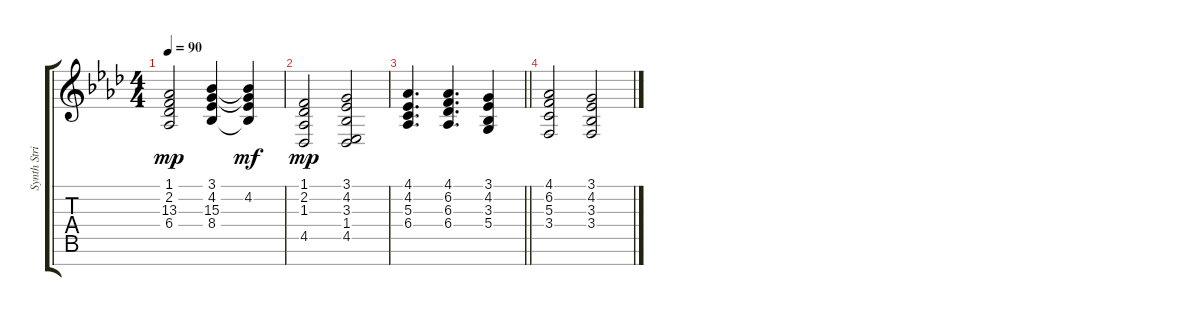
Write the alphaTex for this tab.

\track ("Synth Strings" "Synth Stri") {instrument pad8sweep}
\staff {score tabs}
\tuning (E4 B3 G3 D3 A2 E2 B1) {hide}
\ts (4 4)
\tempo 90
\clef g2
\ks ab
(1.1 2.2 13.3 6.4).2{dy mp} (3.1 4.2 15.3 8.4).4 (3.1{t} 4.2 15.3{t} 8.4{t}).4{dy mf} |
(1.1 2.2 1.3 4.5).2{dy mp} (3.1 4.2 3.3 1.4 4.5).2 |
\barLineRight lightlight
(4.1 4.2 5.3 6.4).4{d} (4.1 6.2 6.3 6.4).4{d} (3.1 4.2 3.3 5.4).4 |
(4.1 6.2 5.3 3.4).2 (3.1 4.2 3.3 3.4).2
